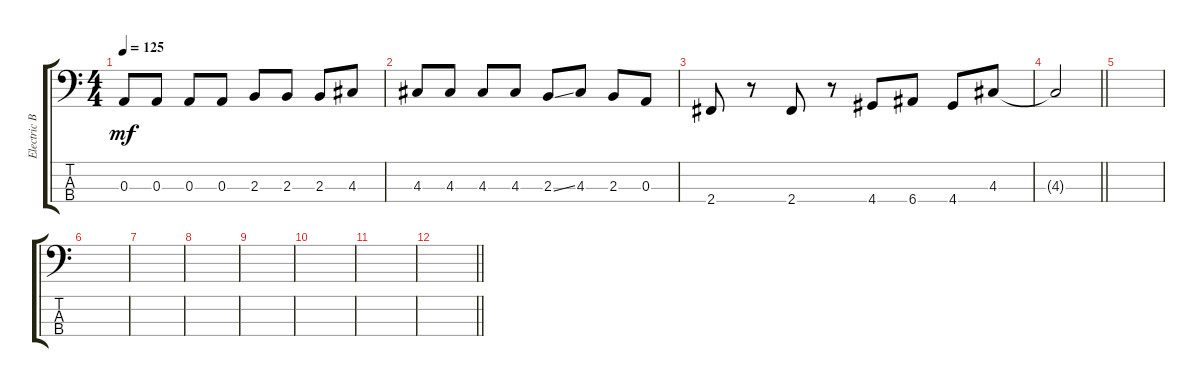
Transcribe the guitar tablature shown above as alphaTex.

\track ("Electric Bass" "Electric B") {instrument electricbassfinger}
\staff {score tabs}
\tuning (G2 D2 A1 E1) {hide}
\ts (4 4)
\tempo 125
\clef f4
\ks c
0.3.8{dy mf} 0.3.8 0.3.8 0.3.8 2.3.8 2.3.8 2.3.8 4.3.8 |
4.3.8 4.3.8 4.3.8 4.3.8 2.3{ss}.8 4.3.8 2.3.8 0.3.8 |
2.4.8 r.8 2.4.8 r.8 4.4.8 6.4.8 4.4.8 4.3.8 |
\barLineRight lightlight
4.3{t}.2 |
|
|
|
|
|
|
|
\barLineRight lightlight
